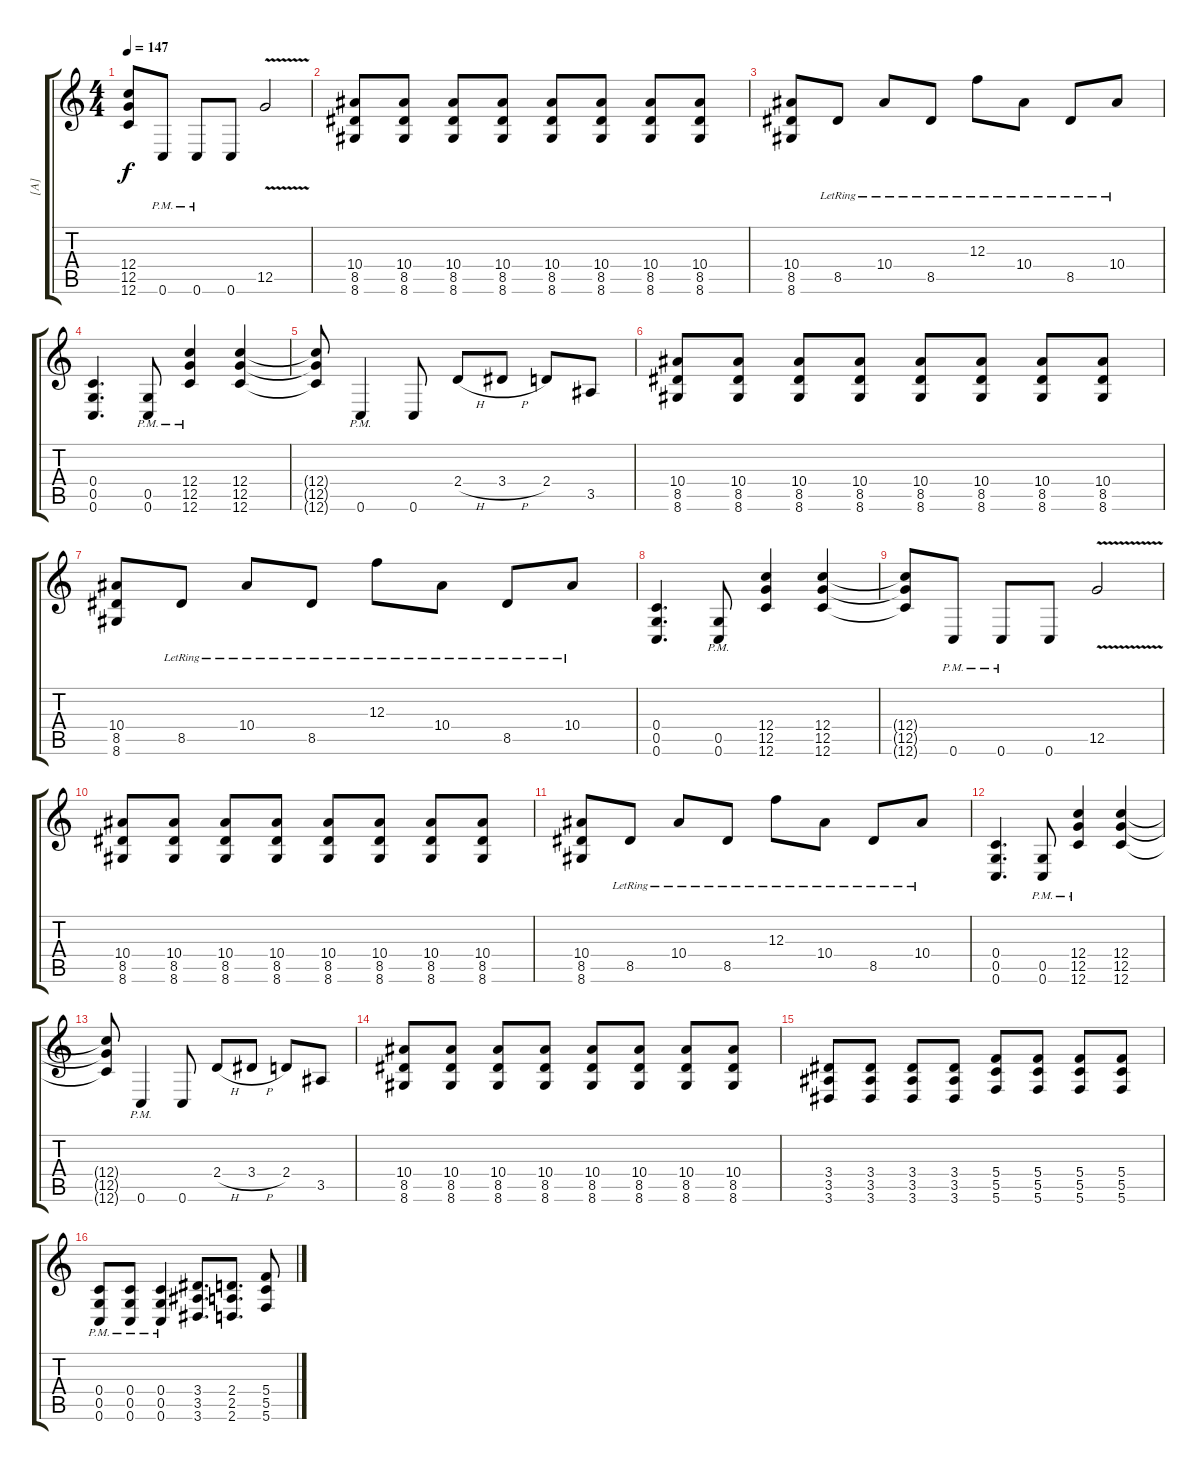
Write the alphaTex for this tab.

\track ("[A]" "[A]") {instrument overdrivenguitar}
\staff {score tabs}
\tuning (D4 A3 F3 C3 G2 C2) {hide}
\ts (4 4)
\tempo 147
\clef g2
\ks c
(12.4{t} 12.5{t} 12.6{t}).8{dy f} 0.6{pm}.8 0.6{pm}.8 0.6.8 12.5{v}.2 |
(10.4 8.5 8.6).8 (10.4 8.5 8.6).8 (10.4 8.5 8.6).8 (10.4 8.5 8.6).8 (10.4 8.5 8.6).8 (10.4 8.5 8.6).8 (10.4 8.5 8.6).8 (10.4 8.5 8.6).8 |
(10.4 8.5 8.6).8 8.5{lr}.8 10.4{lr}.8 8.5{lr}.8 12.3{lr}.8 10.4{lr}.8 8.5{lr}.8 10.4{lr}.8 |
(0.4 0.5 0.6).4{d} (0.5 0.6{pm}).8 (12.4 12.5 12.6{pm}).4 (12.4 12.5 12.6).4 |
(12.4{t} 12.5{t} 12.6{t}).8 0.6{pm}.4 0.6.8 2.4{h}.8 3.4{h}.8 2.4.8 3.5.8 |
(10.4 8.5 8.6).8 (10.4 8.5 8.6).8 (10.4 8.5 8.6).8 (10.4 8.5 8.6).8 (10.4 8.5 8.6).8 (10.4 8.5 8.6).8 (10.4 8.5 8.6).8 (10.4 8.5 8.6).8 |
(10.4 8.5 8.6).8 8.5{lr}.8 10.4{lr}.8 8.5{lr}.8 12.3{lr}.8 10.4{lr}.8 8.5{lr}.8 10.4{lr}.8 |
(0.4 0.5 0.6).4{d} (0.5 0.6{pm}).8 (12.4 12.5 12.6).4 (12.4 12.5 12.6).4 |
(12.4{t} 12.5{t} 12.6{t}).8 0.6{pm}.8 0.6{pm}.8 0.6.8 12.5{v}.2 |
(10.4 8.5 8.6).8 (10.4 8.5 8.6).8 (10.4 8.5 8.6).8 (10.4 8.5 8.6).8 (10.4 8.5 8.6).8 (10.4 8.5 8.6).8 (10.4 8.5 8.6).8 (10.4 8.5 8.6).8 |
(10.4 8.5 8.6).8 8.5{lr}.8 10.4{lr}.8 8.5{lr}.8 12.3{lr}.8 10.4{lr}.8 8.5{lr}.8 10.4{lr}.8 |
(0.4 0.5 0.6).4{d} (0.5 0.6{pm}).8 (12.4 12.5 12.6{pm}).4 (12.4 12.5 12.6).4 |
(12.4{t} 12.5{t} 12.6{t}).8 0.6{pm}.4 0.6.8 2.4{h}.8 3.4{h}.8 2.4.8 3.5.8 |
(10.4 8.5 8.6).8 (10.4 8.5 8.6).8 (10.4 8.5 8.6).8 (10.4 8.5 8.6).8 (10.4 8.5 8.6).8 (10.4 8.5 8.6).8 (10.4 8.5 8.6).8 (10.4 8.5 8.6).8 |
(3.4 3.5 3.6).8 (3.4 3.5 3.6).8 (3.4 3.5 3.6).8 (3.4 3.5 3.6).8 (5.4 5.5 5.6).8 (5.4 5.5 5.6).8 (5.4 5.5 5.6).8 (5.4 5.5 5.6).8 |
(0.4{pm} 0.5{pm} 0.6{pm}).8 (0.4{pm} 0.5{pm} 0.6{pm}).8 (0.4{pm} 0.5{pm} 0.6{pm}).4 (3.4 3.5 3.6).8{d} (2.4 2.5 2.6).8{d} (5.4 5.5 5.6).8
